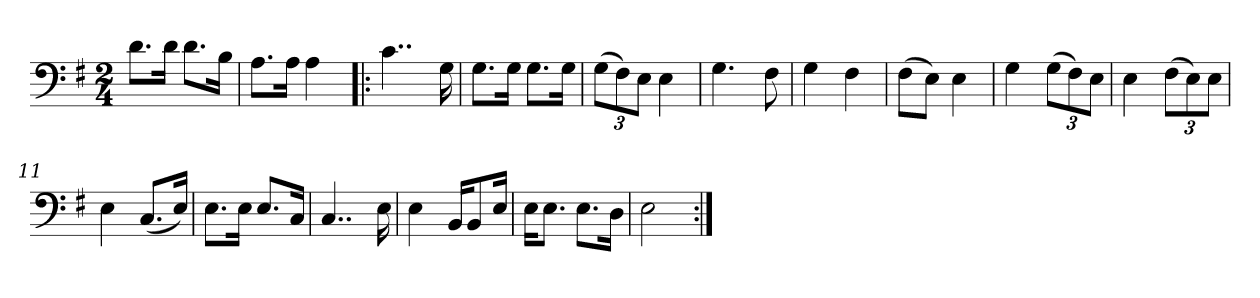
**kern
*part1
*staff1
*clefF4
*k[f#]
*M2/4
=1
8.d\L
16d\Jk
8.d\L
16B\Jk
=2
8.A\L
16A\Jk
4A\
=3!|:
4..c\
16G\
=4
8.G\L
16G\Jk
8.G\L
16G\Jk
=5
(12G\L
12F#\)
12E\J
4E\
=6
4.G\
8F#\
=7
4G\
4F#\
=8
(8F#\L
8E\J)
4E\
=9
4G\
(12G\L
12F#\)
12E\J
=10
4E\
(12F#\L
12E\)
12E\J
=11
4E\
(8.C/L
16E/Jk)
=12
8.E\L
16E\Jk
8.E/L
16C/Jk
=13
4..C/
16E\
=14
4E\
16BB/KL
8BB/
16E/Jk
=15
16E\KL
8.E\J
8.E\L
16D\Jk
=16
2E\
=:|!
*-
